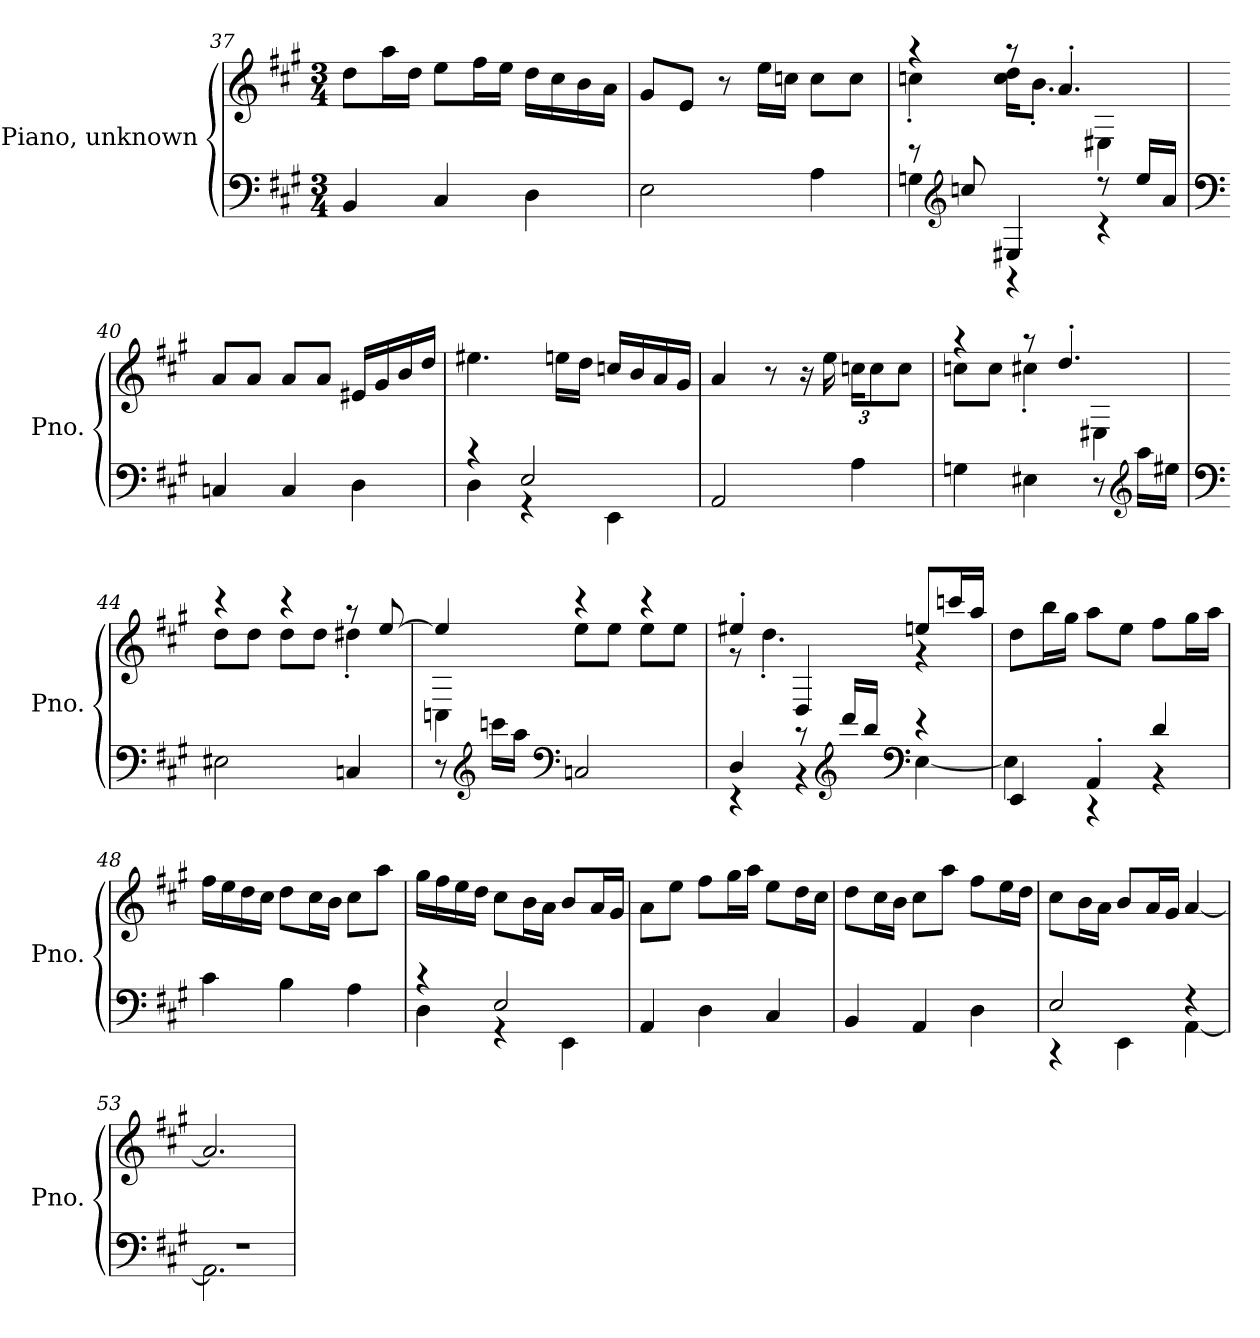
**kern	**kern
*part1	*part1
*staff2	*staff1
*I"Piano, unknown	*
*I'Pno.	*
*clefF4	*clefG2
*k[f#c#g#]	*k[f#c#g#]
*M3/4	*M3/4
=37	=37
4BB/	8dd\L
.	16aa\L
.	16dd\JJ
4C#/	8ee\L
.	16ff#\L
.	16ee\JJ
4D\	16dd\LL
.	16cc#\
.	16b\
.	16a\JJ
=38	=38
2E\	8g#/L
.	8e/J
.	8r
.	16ee\LL
.	16ccn\JJ
4A\	8cc\L
.	8cc\J
=39	=39
*^	*^
8r	4Gn\	4r	4ccn'\
*clefG2	*	*	*
8ccn/	.	.	.
4E#X/	4r	8r	16cc\ 16dd\KL
.	.	.	8.b'\J
.	.	4.a'/	.
8r	4r	.	4E#X\
16ee/LL	.	.	.
16a/JJ	.	.	.
*v	*v	*	*
*	*v	*v
!!LO:LB:g=z
=40	=40
*clefF4	*
4Cn/	8a/L
.	8a/J
4C/	8a/L
.	8a/J
4D\	16e#X/LL
.	16g#/
.	16b/
.	16dd/JJ
=41	=41
*^	*
4r	4D\	4.ee#X\
2E/	4r	.
.	.	16een\LL
.	.	16dd\JJ
.	4EE\	16ccn/LL
.	.	16b/
.	.	16a/
.	.	16g#/JJ
*v	*v	*
=42	=42
2AA/	4a/
.	8r
.	16r
.	16ee\
*	*Xbrackettup
4A\	24ccn\KL
.	12cc\
.	8cc\J
=43	=43
*	*^
4Gn\	4r	8ccn\L
.	.	8cc\J
4E#X\	8r	4cc#X'\
.	4.dd'/	.
8r	.	4E#X\
*clefG2	*	*
16aa\LL	.	.
16ee#X\JJ	.	.
!!LO:LB:g=z	!!
=44	=44	=44
*clefF4	*	*
2E#X\	4r	8dd\L
.	.	8dd\J
.	4r	8dd\L
.	.	8dd\J
4Cn/	8r	4dd#X'\
.	[8ee/	.
=45	=45	=45
8r	4ee/]	4Cn\
*clefG2	*	*
16cccn\LL	.	.
16aa\JJ	.	.
*clefF4	*	*
2Cn/	4r	8ee\L
.	.	8ee\J
.	4r	8ee\L
.	.	8ee\J
=46	=46	=46
*^	*	*
4D/	4r	4ee#X'/	8r
.	.	.	4.dd'\
8r	4r	4D/	.
*clefG2	*	*	*
16ddd/LL	.	.	.
16bb/JJ	.	.	.
*clefF4	*	*	*
4r	[4E\	8een/L	4r
.	.	16cccn/L	.
.	.	16aa/JJ	.
*	*	*v	*v
!!LO:PB:g=z
=47	=47	=47
4EE/	4E\]	8dd\L
.	.	16bb\L
.	.	16gg#\JJ
4AA'/	4r	8aa\L
.	.	8ee\J
4d/	4r	8ff#\L
.	.	16gg#\L
.	.	16aa\JJ
*v	*v	*
=48	=48
4c#\	16ff#\LL
.	16ee\
.	16dd\
.	16cc#\JJ
4B\	8dd\L
.	16cc#\L
.	16b\JJ
4A\	8cc#\L
.	8aa\J
=49	=49
*^	*
4r	4D\	16gg#\LL
.	.	16ff#\
.	.	16ee\
.	.	16dd\JJ
2E/	4r	8cc#\L
.	.	16b\L
.	.	16a\JJ
.	4EE\	8b/L
.	.	16a/L
.	.	16g#/JJ
*v	*v	*
=50	=50
4AA/	8a\L
.	8ee\J
4D\	8ff#\L
.	16gg#\L
.	16aa\JJ
4C#/	8ee\L
.	16dd\L
.	16cc#\JJ
!!LO:LB:g=z
=51	=51
4BB/	8dd\L
.	16cc#\L
.	16b\JJ
4AA/	8cc#\L
.	8aa\J
4D\	8ff#\L
.	16ee\L
.	16dd\JJ
=52	=52
*^	*
2E/	4r	8cc#\L
.	.	16b\L
.	.	16a\JJ
.	4EE\	8b/L
.	.	16a/L
.	.	16g#/JJ
4r	[4AA\	[4a/
=53	=53	=53
2.r	2.AA\]	2.a/]
*v	*v	*
=	=
*-	*-
